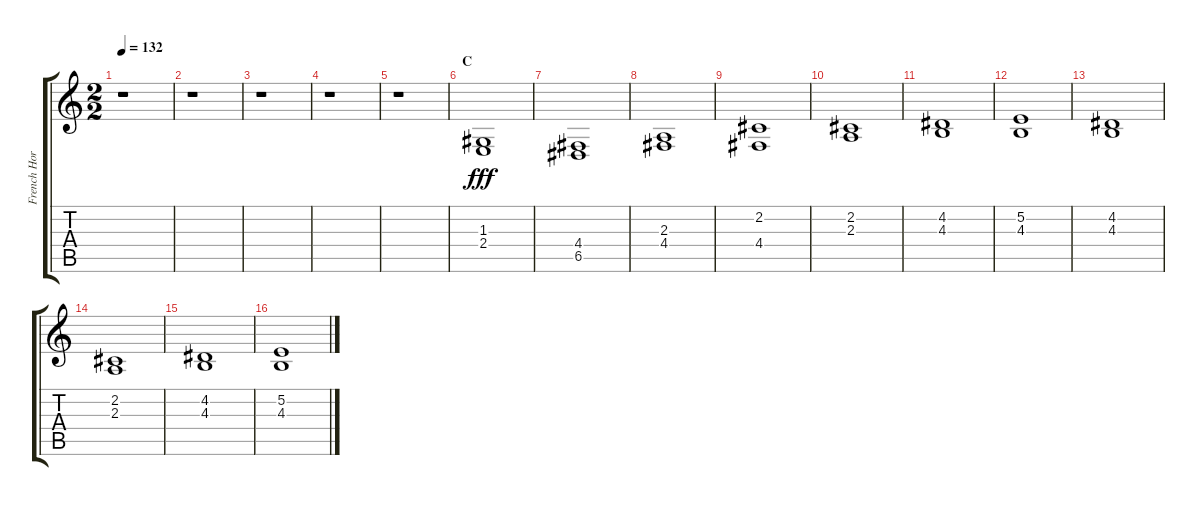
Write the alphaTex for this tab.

\track ("French Horns" "French Hor") {instrument frenchhorn}
\staff {score tabs}
\tuning (E4 B3 G3 D3 A2 E2) {hide}
\ts (2 2)
\tempo 132
\clef g2
\ks c
r.1{dy fff} |
r.1 |
r.1 |
r.1 |
r.1 |
\section ("" "C")
(1.3 2.4).1 |
(4.4 6.5).1 |
(2.3 4.4).1 |
(2.2 4.4).1 |
(2.2 2.3).1 |
(4.2 4.3).1 |
(5.2 4.3).1 |
(4.2 4.3).1 |
(2.2 2.3).1 |
(4.2 4.3).1 |
(5.2 4.3).1
